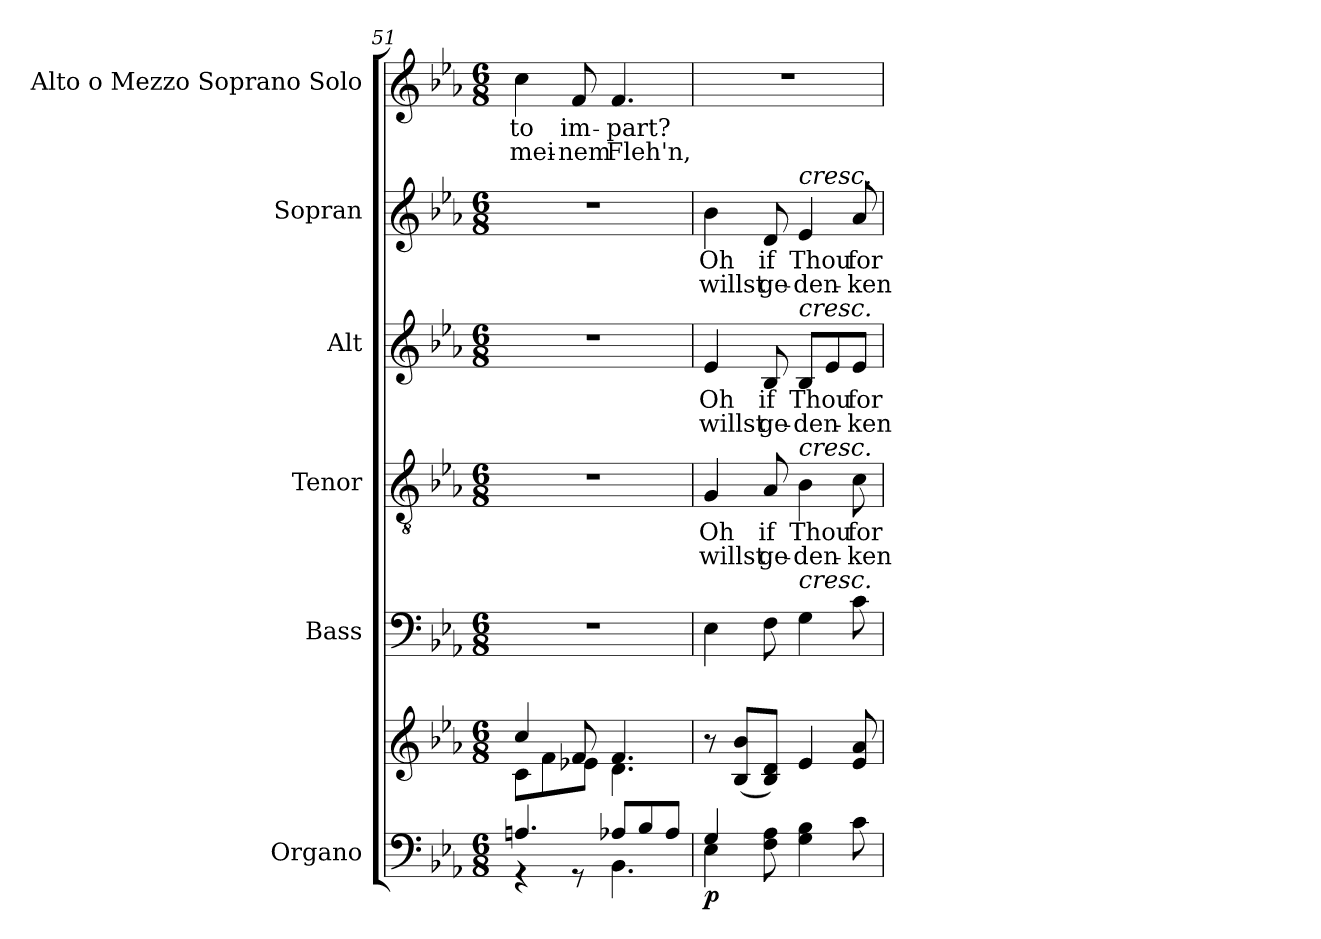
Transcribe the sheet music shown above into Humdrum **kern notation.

**kern	**kern	**dynam	**kern	**kern	**text	**text	**kern	**text	**text	**kern	**text	**text	**kern	**text	**text
*part6	*part6	*part6	*part5	*part4	*part4	*part4	*part3	*part3	*part3	*part2	*part2	*part2	*part1	*part1	*part1
*staff7	*staff6	*staff6/7	*staff5	*staff4	*staff4	*staff4	*staff3	*staff3	*staff3	*staff2	*staff2	*staff2	*staff1	*staff1	*staff1
*I"Organo	*	*	*I"Bass	*I"Tenor	*	*	*I"Alt	*	*	*I"Sopran	*	*	*I"Alto o Mezzo Soprano Solo	*	*
*	*	*	*I'B	*I'T	*	*	*I'A	*	*	*I'S	*	*	*I'S o l o	*	*
!!LO:PB:g=z
*clefF4	*clefG2	*	*clefF4	*clefGv2	*	*	*clefG2	*	*	*clefG2	*	*	*clefG2	*	*
*k[b-e-a-]	*k[b-e-a-]	*	*k[b-e-a-]	*k[b-e-a-]	*	*	*k[b-e-a-]	*	*	*k[b-e-a-]	*	*	*k[b-e-a-]	*	*
*E-:	*E-:	*	*E-:	*E-:	*	*	*E-:	*	*	*E-:	*	*	*E-:	*	*
*M6/8	*M6/8	*	*M6/8	*M6/8	*	*	*M6/8	*	*	*M6/8	*	*	*M6/8	*	*
=51	=51	=51	=51	=51	=51	=51	=51	=51	=51	=51	=51	=51	=51	=51	=51
*^	*^	*	*	*	*	*	*	*	*	*	*	*	*	*	*
!	!	!	!	!	!	!	!	!	!	!	!	!	!	!	!	!LO:LY:b	!LO:LY:b
4.An/	4r	4cc/	8c\L	.	2.r	2.r	.	.	2.r	.	.	2.r	.	.	4cc\	to	mei-
.	.	.	8f\	.	.	.	.	.	.	.	.	.	.	.	.	.	.
!	!	!	!	!	!	!	!	!	!	!	!	!	!	!	!	!LO:LY:b	!LO:LY:b
.	8r	8f/	8e-X\J	.	.	.	.	.	.	.	.	.	.	.	8f/	im-	-nem
!	!	!	!	!	!	!	!	!	!	!	!	!	!	!	!	!LO:LY:b	!LO:LY:b
8A-X/L	4.BB-\	4.f/	4.d\	.	.	.	.	.	.	.	.	.	.	.	4.f/	-part?	Fleh'n,
8B-/	.	.	.	.	.	.	.	.	.	.	.	.	.	.	.	.	.
8A-/J	.	.	.	.	.	.	.	.	.	.	.	.	.	.	.	.	.
*	*	*v	*v	*	*	*	*	*	*	*	*	*	*	*	*	*	*
=52	=52	=52	=52	=52	=52	=52	=52	=52	=52	=52	=52	=52	=52	=52	=52	=52
!	!	!	!LO:DY:b=2	!	!	!LO:LY:b	!LO:LY:b	!	!LO:LY:b	!LO:LY:b	!	!LO:LY:b	!LO:LY:b	!	!	!
4G/	4E-\	8r	p	4E-\	4G/	Oh	willst	4e-/	Oh	willst	4b-\	Oh	willst	2.r	.	.
.	.	(<8B-/ 8b-/L	.	.	.	.	.	.	.	.	.	.	.	.	.	.
!	!	!	!	!	!	!LO:LY:b	!LO:LY:b	!	!LO:LY:b	!LO:LY:b	!	!LO:LY:b	!LO:LY:b	!	!	!
2rFyy	8F\ 8A-\	8B-/ 8d/J)	.	8F\	8A-/	if	ge-	8B-/	if	ge-	8d/	if	ge-	.	.	.
!	!	!	!	!	!	!	!	!	!	!	!LO:TX:a:i:t=cresc.	!	!	!	!	!
!	!	!	!	!	!	!	!	!LO:TX:a:i:t=cresc.	!	!	!	!	!	!	!	!
!	!	!	!	!	!LO:TX:a:i:t=cresc.	!	!	!	!	!	!	!	!	!	!	!
!	!	!	!	!LO:TX:a:i:t=cresc.	!	!	!	!	!	!	!	!	!	!	!	!
!	!	!	!	!	!	!LO:LY:b	!LO:LY:b	!	!LO:LY:b	!LO:LY:b	!	!LO:LY:b	!LO:LY:b	!	!	!
.	4G\ 4B-\	4e-/	.	4G\	4B-\	Thou	-den-	8B-/L	Thou	-den-	4e-/	Thou	-den-	.	.	.
.	.	.	.	.	.	.	.	8e-/	.	.	.	.	.	.	.	.
!	!	!	!	!	!	!LO:LY:b	!LO:LY:b	!	!LO:LY:b	!LO:LY:b	!	!LO:LY:b	!LO:LY:b	!	!	!
.	8c\	8e-/ 8a-/	.	8c\	8c\	for-	-ken	8e-/J	for-	-ken	8a-/	for-	-ken	.	.	.
*v	*v	*	*	*	*	*	*	*	*	*	*	*	*	*	*	*
=	=	=	=	=	=	=	=	=	=	=	=	=	=	=	=
*-	*-	*-	*-	*-	*-	*-	*-	*-	*-	*-	*-	*-	*-	*-	*-
